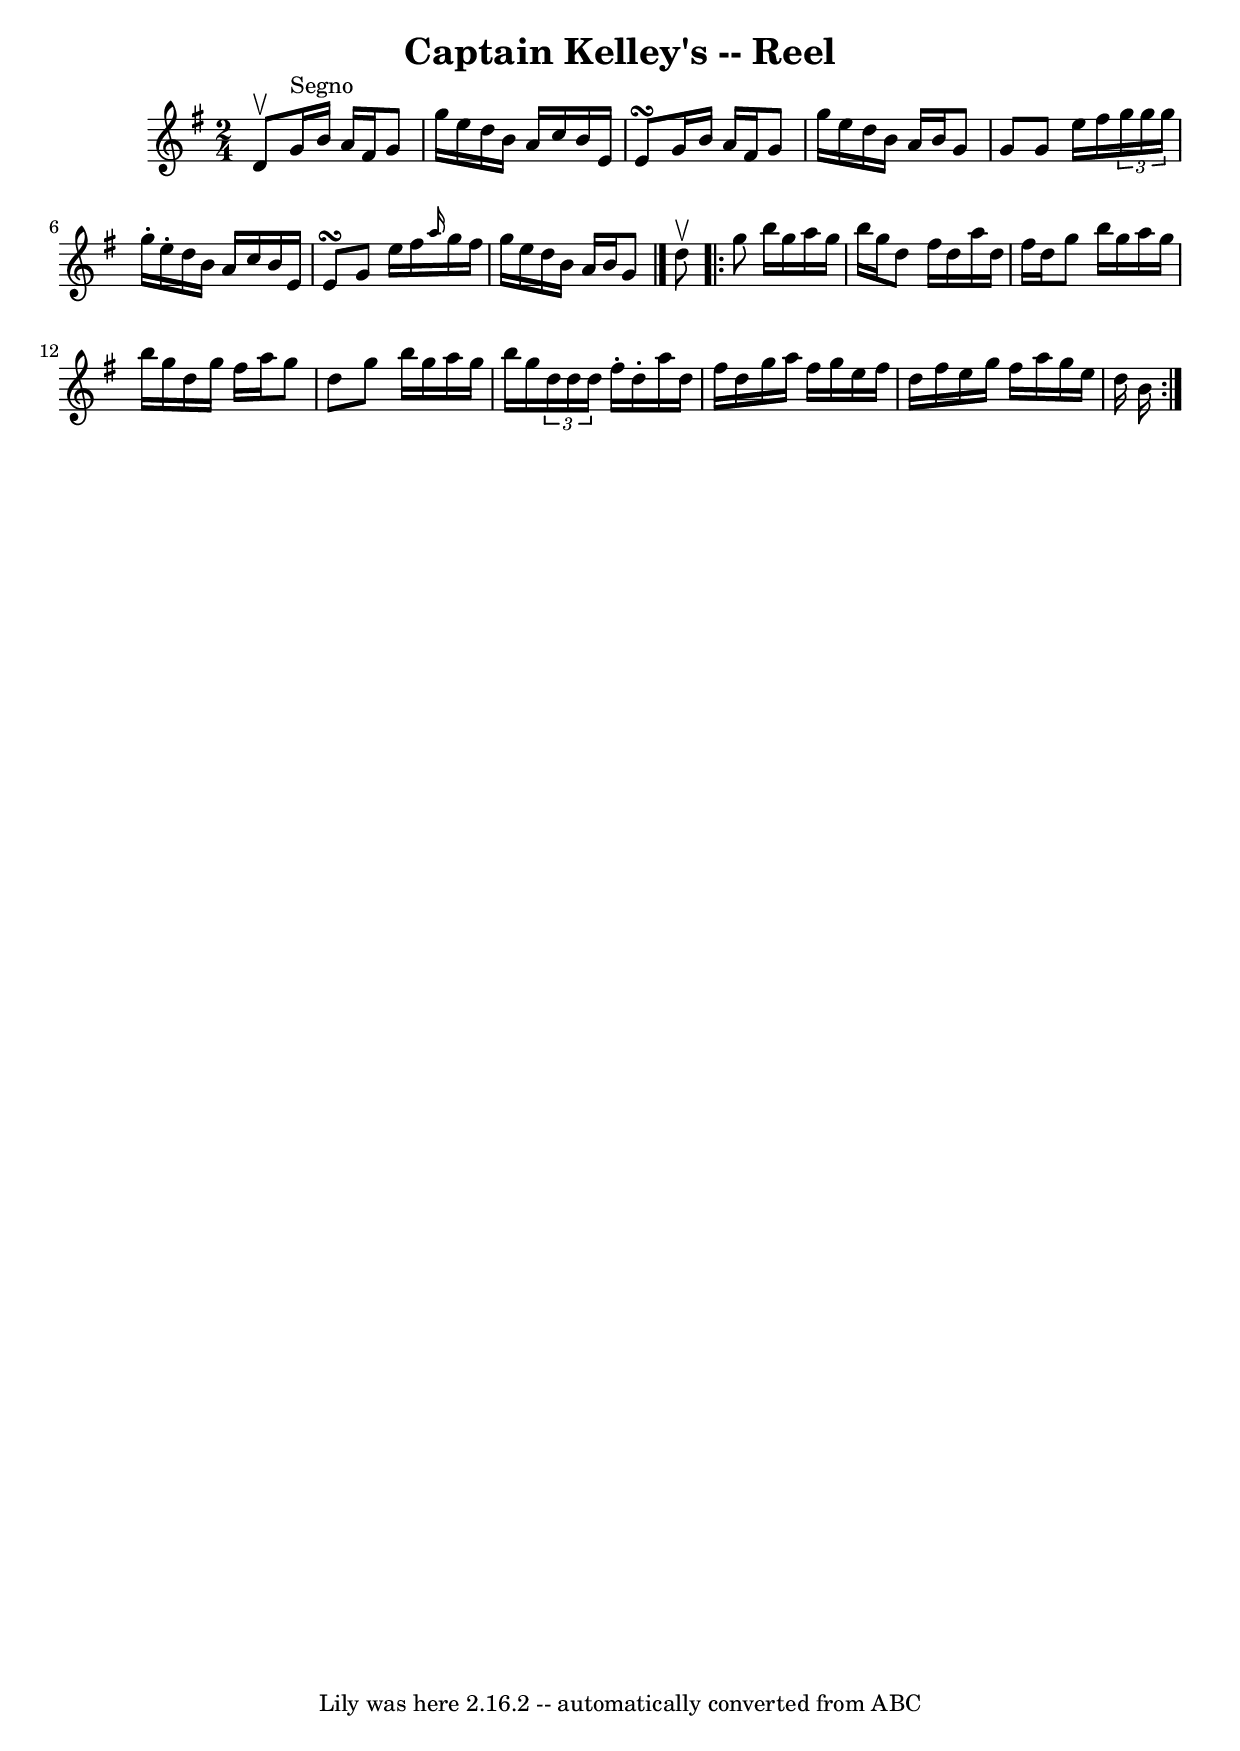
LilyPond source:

\version "2.7.40"
\include "Mammoth.ily"
\header {
	book = "Ryan's Mammoth Collection"
	crossRefNumber = "1"
	footnotes = "\\\\44"
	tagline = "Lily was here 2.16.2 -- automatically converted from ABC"
	title = "Captain Kelley's -- Reel"
}
voicedefault =  {
\set Score.defaultBarType = "empty"

\time 2/4 \key g \major d'8^\upbow   |
 g'16^"Segno" b'16    
a'16 fis'16 g'8 g''16 e''16    |
 d''16 b'16 a'16    
c''16 b'16 e'16 e'8\turn    |
 g'16 b'16 a'16 fis'16  
 g'8 g''16 e''16    |
 d''16 b'16 a'16 b'16 g'8    
g'8    |
 g'8 e''16 fis''16    \times 2/3 { g''16 g''16    
g''16  } g''16 -. e''16 -.   |
 d''16 b'16 a'16 c''16    
b'16 e'16 e'8\turn    |
 g'8 e''16 fis''16  \grace {    
a''16  } g''16 fis''16 g''16 e''16    |
 d''16 b'16    
a'16 b'16 g'8  \bar "|." d''8^\upbow |
     \repeat volta 2 {  
 g''8 b''16 g''16 a''16 g''16 b''16 g''16    |
 d''8  
 fis''16 d''16 a''16 d''16 fis''16 d''16    |
 g''8    
b''16 g''16 a''16 g''16 b''16 g''16    |
 d''16 g''16 
 fis''16 a''16 g''8 d''8    |
 g''8 b''16 g''16    
a''16 g''16 b''16 g''16    |
   \times 2/3 { d''16 d''16    
d''16  } fis''16 -. d''16 -. a''16 d''16 fis''16 d''16    
|
 g''16 a''16 fis''16 g''16 e''16 fis''16 d''16    
fis''16    |
 e''16 g''16 fis''16 a''16 g''16 e''16    
d''16 b'16      }   
}

\score{
    <<

	\context Staff="default"
	{
	    \voicedefault 
	}

    >>
	\layout {
	}
	\midi {}
}
